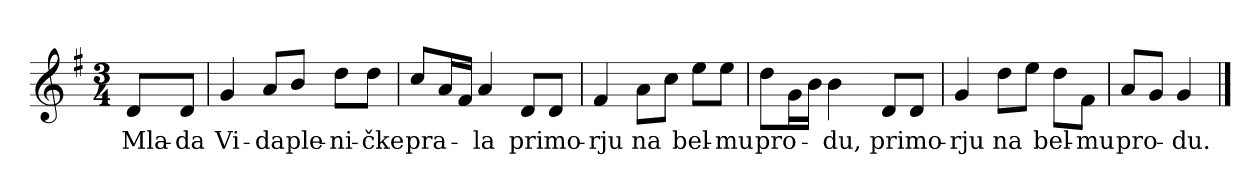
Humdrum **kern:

**kern	**text
*part1	*part1
*staff1	*staff1
*clefG2	*
*k[f#]	*
*G:	*
*M3/4	*
*MM68	*
=	=
8d/L	Mla-
8d/J	-da
=1	=1
4g/	Vi-
8a/L	-da
8b/J	ple-
8dd\L	-ni-
8dd\J	-čke
=2	=2
8cc/L	pra-
16a/L	.
16f#/JJ	.
4a/	-la
8d/L	pri
8d/J	mo-
=3	=3
4f#/	-rju
8a\L	na
8cc\J	.
8ee\L	bel-
8ee\J	-mu
=4	=4
8dd\L	pro-
16g\L	.
16b\JJ	.
4b\	-du,
=4X1-	=4X1-
8d/L	pri
8d/J	mo-
!!LO:LB:g=z
=5	=5
4g/	-rju
8dd\L	na
8ee\J	.
8dd\L	bel-
8f#\J	-mu
=6	=6
8a/L	pro-
8g/J	.
4g/	-du.
==	==
*-	*-
